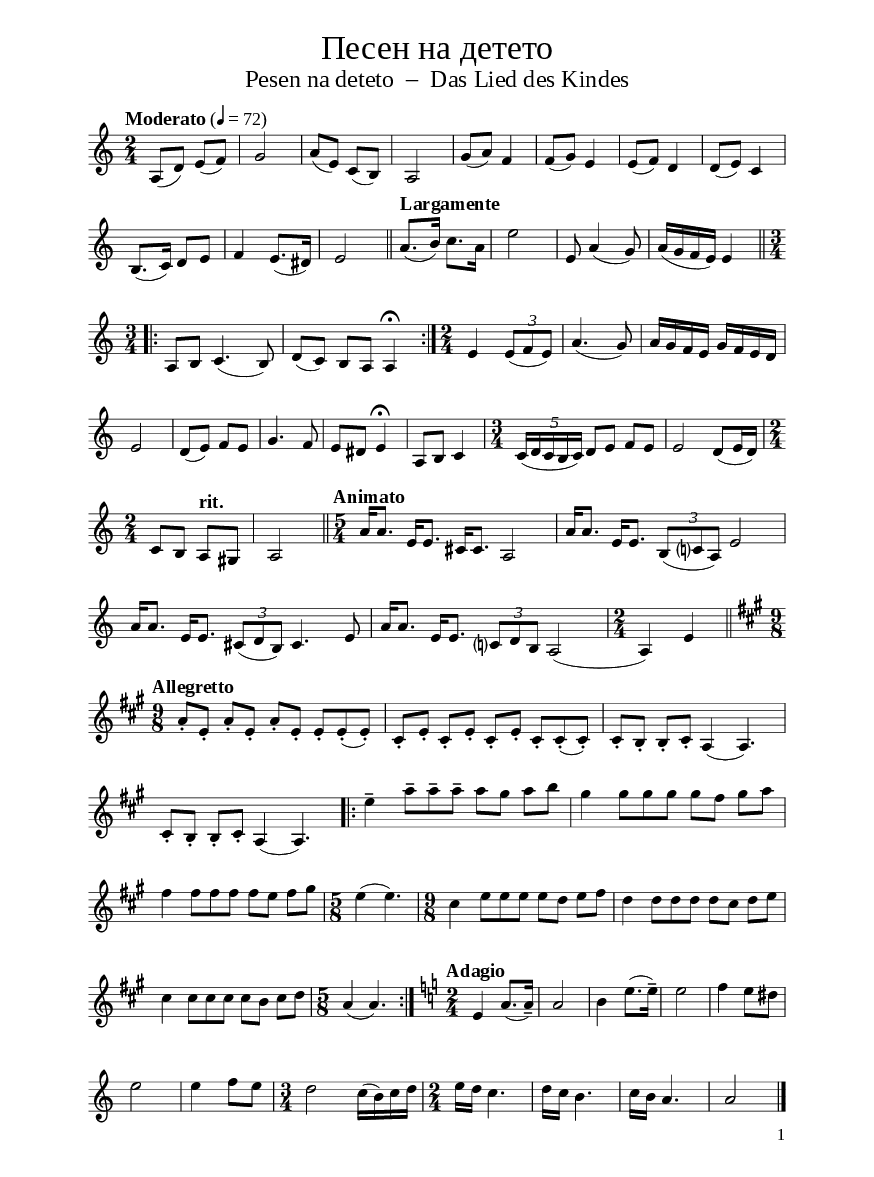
\version "2.24.3"

% include paper part and global functions
\include "include/globals.ily"
\bookpart {
  \label #'ref164
  \tocItem \markup "Песен на детето – Pesen na deteto"
  \paper {
    % the system system spacing is custom here so do not include bookpart-paper.ily
    print-all-headers = ##t
    print-page-number = ##t
    print-first-page-number = ##t

    % put page numbers on the bottom
    oddHeaderMarkup = \markup ""
    evenHeaderMarkup = \markup ""
    oddFooterMarkup = \markup
    \fill-line {
      ""
      \if \should-print-page-number \fromproperty #'page:page-number-string
    }
    evenFooterMarkup = \markup
    \fill-line {
      \if \should-print-page-number \fromproperty #'page:page-number-string
      ""
    }

    left-margin = 1.5\cm
    right-margin = 1.5\cm
    top-margin = 1.2\cm
    bottom-margin = 1.0\cm
    ragged-bottom = ##t % do not spread the staves to fill the whole vertical space

    % change distance between staves
    system-system-spacing =
    #'((basic-distance . 14)
       (minimum-distance . 6)
       (padding . 1)
       (stretchability . 10))
  }

  \header {
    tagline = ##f
  }

  \score {
    \include "include/score-layout.ily"
    \new Voice \absolute {
      \clef treble
      \key a \minor
      \time 2/4
      \tempoFunc "Moderato" 4 "72"
      a8 ( d'8 ) e'8 ( f'8 ) | % 2
      g'2 | % 3
      a'8 ( e'8 ) c'8 ( b8 ) | % 4
      a2 | % 5
      %\tempo "Poco più mosso"
      g'8
      ( a'8 ) f'4 | f'8 ( g'8 )
      e'4 | % 6
      e'8 ( f'8 ) d'4 | d'8 ( e'8 ) c'4 \break | % 7
      b8. ( c'16 ) d'8 e'8 | % 8
      f'4 e'8. ( dis'16 ) | % 9

      e'2 \bar "||"
      \tempo "Largamente"
      a'8.  ( b'16 ) c''8. a'16 | % 11
      e''2 | % 12
      e'8 a'4 ( g'8 ) | % 13
      a'16 ( g'16 f'16 e'16 ) e'4 \break | % 14
      \time 3/4   \bar ".|:-||"
      a8 b8 c'4. ( b8 ) | % 15
      d'8 ( [c'8] ) b8 [a8] a4 \fermata
      \bar ":|."
      | % 16

      \time 2/4  e'4 \once \override TupletBracket.stencil = ##f
      \times 2/3  {
        e'8( f'8 e'8 )
      }
      | % 17
      a'4. ( g'8 ) | % 18
      a'16 g'16 f'16 e'16 g'16 f'16 e'16 d'16 \break | % 19
      e'2 |
      d'8 ( e'8 ) f'8 e'8 | % 21
      g'4. f'8 | % 22
      e'8 dis'8 e'4 \fermata | % 23
      a8 b8 c'4 | % 24
      \time 3/4  \once \override TupletBracket.stencil = ##f
      \times 4/5  {
        c'16 ( d'16 c'16 b16 c'16)
      }
      d'8 [e'8] f'8 [e'8] | % 25
      e'2 d'8 ( e'16 d'16 ) \break | % 26
      \time 2/4  c'8 b8 \tempo "rit." a8 gis8 | % 27
      a2 \bar "||"
      \time 5/4  | % 28
      \tempo "Animato"
      a'16  a'8. e'16 e'8. cis'16 cis'8. a2 | % 29
      a'16 a'8. e'16 e'8. \once \override TupletBracket.stencil = ##f
      \times 2/3  {
        b8 ( c'?8 a8 )
      }
      e'2 \break |
      a'16 a'8. e'16 e'8. \once \override TupletBracket.stencil = ##f
      \times 2/3  {
        cis'8 ( d'8 b8 )
      }
      cis'4. e'8 | % 31
      a'16 a'8. e'16 e'8. \once \override TupletBracket.stencil = ##f
      \times 2/3  {
        c'?8 d'8 b8
      }
      a2 ( | % 32
      \time 2/4  a4 ) e'4 \bar "||"
      \break | % 33
      \key a \major \time 9/8 | % 33
      \tempo "Allegretto"
      a'8  -. [e'8 -. ] a'8 -. [e'8 -.] a'8 -. [e'8]
      -. e'8 -. e'8 ( -. e'8 ) -. | % 34
      cis'8 -. [e'8 -.] cis'8 -. [e'8 -.] cis'8 -. [e'8 -.] cis'8 -. cis'8 ( -.
      cis'8 ) -. | % 35
      cis'8 -. [b8 -.] b8 -. [cis'8 -.] a4 ( a4. ) \break | % 36
      cis'8 -. [ b8 -.] b8 -. [cis'8 -.] a4 ( a4. ) | % 37
      \bar ".|:"
      e''4 -- a''8 -- [a''8 -- a''8 -- ] % 38
      a''8 [gis''8] a''8 [b''8] | gis''4 gis''8 [gis''8 gis''8]  % 39
      gis''8 [fis''8] gis''8 [a''8] | fis''4 fis''8 [fis''8 fis''8]
      fis''8 [e''8] fis''8 [gis''8] | \time 5/8 e''4 ( e''4. ) | % 41
      \time 9/8  cis''4 e''8 [e''8 e''8] e''8 [d''8] e''8 [fis''8] | d''4 d''8 [d''8 d''8]
      d''8 [cis''8] d''8 [e''8] | cis''4 cis''8 [cis''8 cis''8] % 44
      cis''8 [b'8] cis''8 [d''8] \time 5/8 a'4 ( a'4. )
      \bar ":|."
      | % 45
      \tempo "Adagio"
      \key a \minor \time 2/4 | % 45
      e'4
      a'8. ( a'16 ) -- | % 46
      a'2 | % 47
      b'4 e''8. ( e''16 ) -- | % 48
      e''2 | % 49
      f''4 e''8 dis''8 \break |
      e''2 | % 51
      e''4 f''8 e''8 | % 52
      \time 3/4  d''2 c''16 ( b'16 ) c''16 d''16 | % 53
      \time 2/4  e''16 d''16 c''4. | % 54
      d''16 c''16 b'4. | % 55
      c''16 b'16 a'4. | % 56
      a'2 \bar "|."
    }


    \addlyrics {

    }

    \addlyrics {

    }
    \header {
      title = \titleFunc " Песен на детето " "Pesen na deteto  –  Das Lied des Kindes"
    }

    \midi{}

  } % score

} % bookpart
